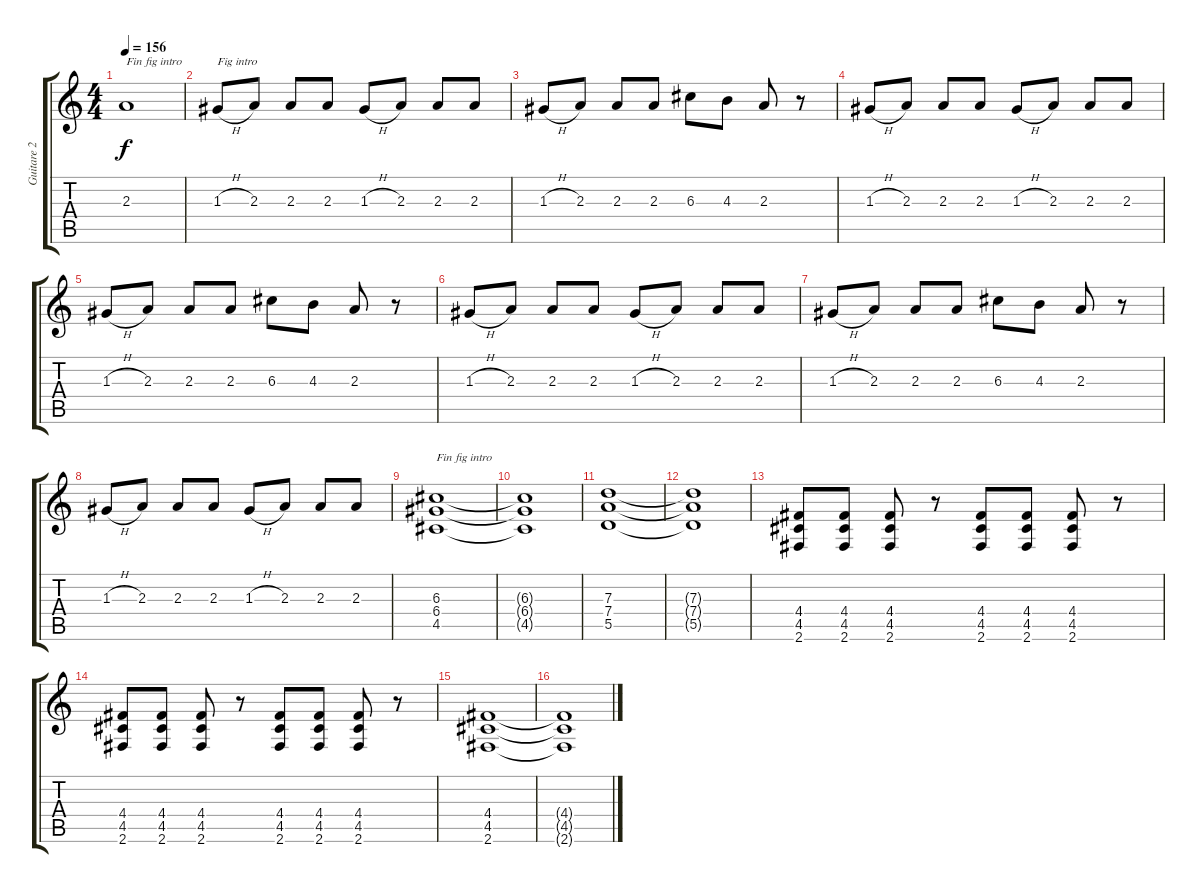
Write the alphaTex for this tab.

\track ("Guitare 2" "Guitare 2") {instrument distortionguitar}
\staff {score tabs}
\tuning (E4 B3 G3 D3 A2 E2) {hide}
\ts (4 4)
\tempo 156
\clef g2
\ks c
2.3.1{txt "Fin fig intro" dy f} |
1.3{h}.8{txt "Fig intro"} 2.3.8 2.3.8 2.3.8 1.3{h}.8 2.3.8 2.3.8 2.3.8 |
1.3{h}.8 2.3.8 2.3.8 2.3.8 6.3.8 4.3.8 2.3.8 r.8 |
1.3{h}.8 2.3.8 2.3.8 2.3.8 1.3{h}.8 2.3.8 2.3.8 2.3.8 |
1.3{h}.8 2.3.8 2.3.8 2.3.8 6.3.8 4.3.8 2.3.8 r.8 |
1.3{h}.8 2.3.8 2.3.8 2.3.8 1.3{h}.8 2.3.8 2.3.8 2.3.8 |
1.3{h}.8 2.3.8 2.3.8 2.3.8 6.3.8 4.3.8 2.3.8 r.8 |
1.3{h}.8 2.3.8 2.3.8 2.3.8 1.3{h}.8 2.3.8 2.3.8 2.3.8 |
(6.3 6.4 4.5).1{txt "Fin fig intro"} |
(6.3{t} 6.4{t} 4.5{t}).1 |
(7.3 7.4 5.5).1 |
(7.3{t} 7.4{t} 5.5{t}).1 |
(4.4 4.5 2.6).8 (4.4 4.5 2.6).8 (4.4 4.5 2.6).8 r.8 (4.4 4.5 2.6).8 (4.4 4.5 2.6).8 (4.4 4.5 2.6).8 r.8 |
(4.4 4.5 2.6).8 (4.4 4.5 2.6).8 (4.4 4.5 2.6).8 r.8 (4.4 4.5 2.6).8 (4.4 4.5 2.6).8 (4.4 4.5 2.6).8 r.8 |
(4.4 4.5 2.6).1 |
(4.4{t} 4.5{t} 2.6{t}).1
